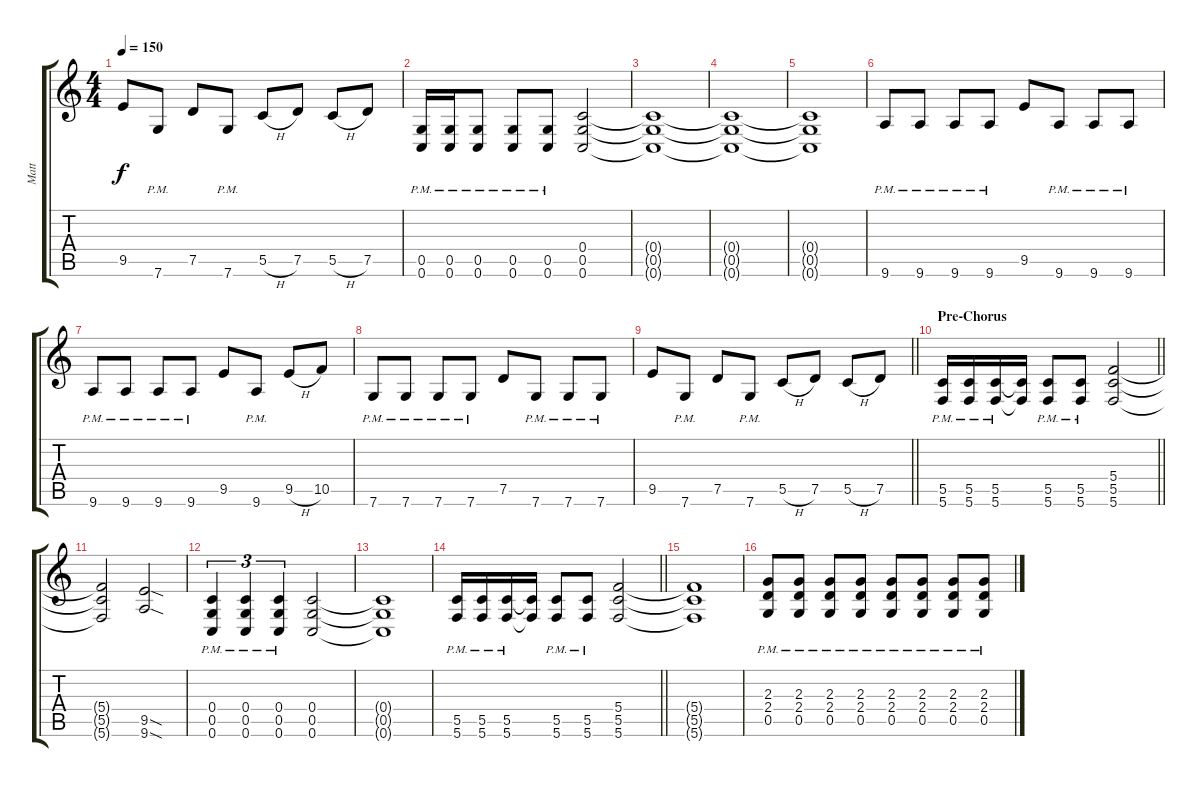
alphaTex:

\track ("Matt" "Matt") {instrument overdrivenguitar}
\staff {score tabs}
\tuning (D4 A3 F3 C3 G2 C2) {hide}
\ts (4 4)
\tempo 150
\clef g2
\ks c
9.5.8{dy f} 7.6{pm}.8 7.5.8 7.6{pm}.8 5.5{h}.8 7.5.8 5.5{h}.8 7.5.8 |
(0.5{pm} 0.6{pm}).16 (0.5{pm} 0.6{pm}).16 (0.5{pm} 0.6{pm}).8 (0.5{pm} 0.6{pm}).8 (0.5{pm} 0.6{pm}).8 (0.4 0.5 0.6).2 |
(0.4{t} 0.5{t} 0.6{t}).1 |
(0.4{t} 0.5{t} 0.6{t}).1 |
(0.4{t} 0.5{t} 0.6{t}).1 |
9.6{pm}.8 9.6{pm}.8 9.6{pm}.8 9.6{pm}.8 9.5.8 9.6{pm}.8 9.6{pm}.8 9.6{pm}.8 |
9.6{pm}.8 9.6{pm}.8 9.6{pm}.8 9.6{pm}.8 9.5.8 9.6{pm}.8 9.5{h}.8 10.5.8 |
7.6{pm}.8 7.6{pm}.8 7.6{pm}.8 7.6{pm}.8 7.5.8 7.6{pm}.8 7.6{pm}.8 7.6{pm}.8 |
\barLineRight lightlight
9.5.8 7.6{pm}.8 7.5.8 7.6{pm}.8 5.5{h}.8 7.5.8 5.5{h}.8 7.5.8 |
\section ("" "Pre-Chorus")
\barLineRight lightlight
(5.5{pm} 5.6{pm}).16 (5.5{pm} 5.6{pm}).16 (5.5{pm} 5.6{pm}).16 (5.5{t} 5.6{t}).16 (5.5{pm} 5.6{pm}).8 (5.5{pm} 5.6{pm}).8 (5.4 5.5 5.6).2 |
(5.4{t} 5.5{t} 5.6{t}).2 (9.5{sod} 9.6{sod}).2 |
(0.4{pm} 0.5{pm} 0.6{pm}).4{tu (3 2)} (0.4{pm} 0.5{pm} 0.6{pm}).4{tu (3 2)} (0.4{pm} 0.5{pm} 0.6{pm}).4{tu (3 2)} (0.4 0.5 0.6).2 |
(0.4{t} 0.5{t} 0.6{t}).1 |
\barLineRight lightlight
(5.5{pm} 5.6{pm}).16 (5.5{pm} 5.6{pm}).16 (5.5{pm} 5.6{pm}).16 (5.5{t} 5.6{t}).16 (5.5{pm} 5.6{pm}).8 (5.5{pm} 5.6{pm}).8 (5.4 5.5 5.6).2 |
(5.4{t} 5.5{t} 5.6{t}).1 |
(2.3{pm} 2.4{pm} 0.5{pm}).8 (2.3{pm} 2.4{pm} 0.5{pm}).8 (2.3{pm} 2.4{pm} 0.5{pm}).8 (2.3{pm} 2.4{pm} 0.5{pm}).8 (2.3{pm} 2.4{pm} 0.5{pm}).8 (2.3{pm} 2.4{pm} 0.5{pm}).8 (2.3{pm} 2.4{pm} 0.5{pm}).8 (2.3{pm} 2.4{pm} 0.5{pm}).8
